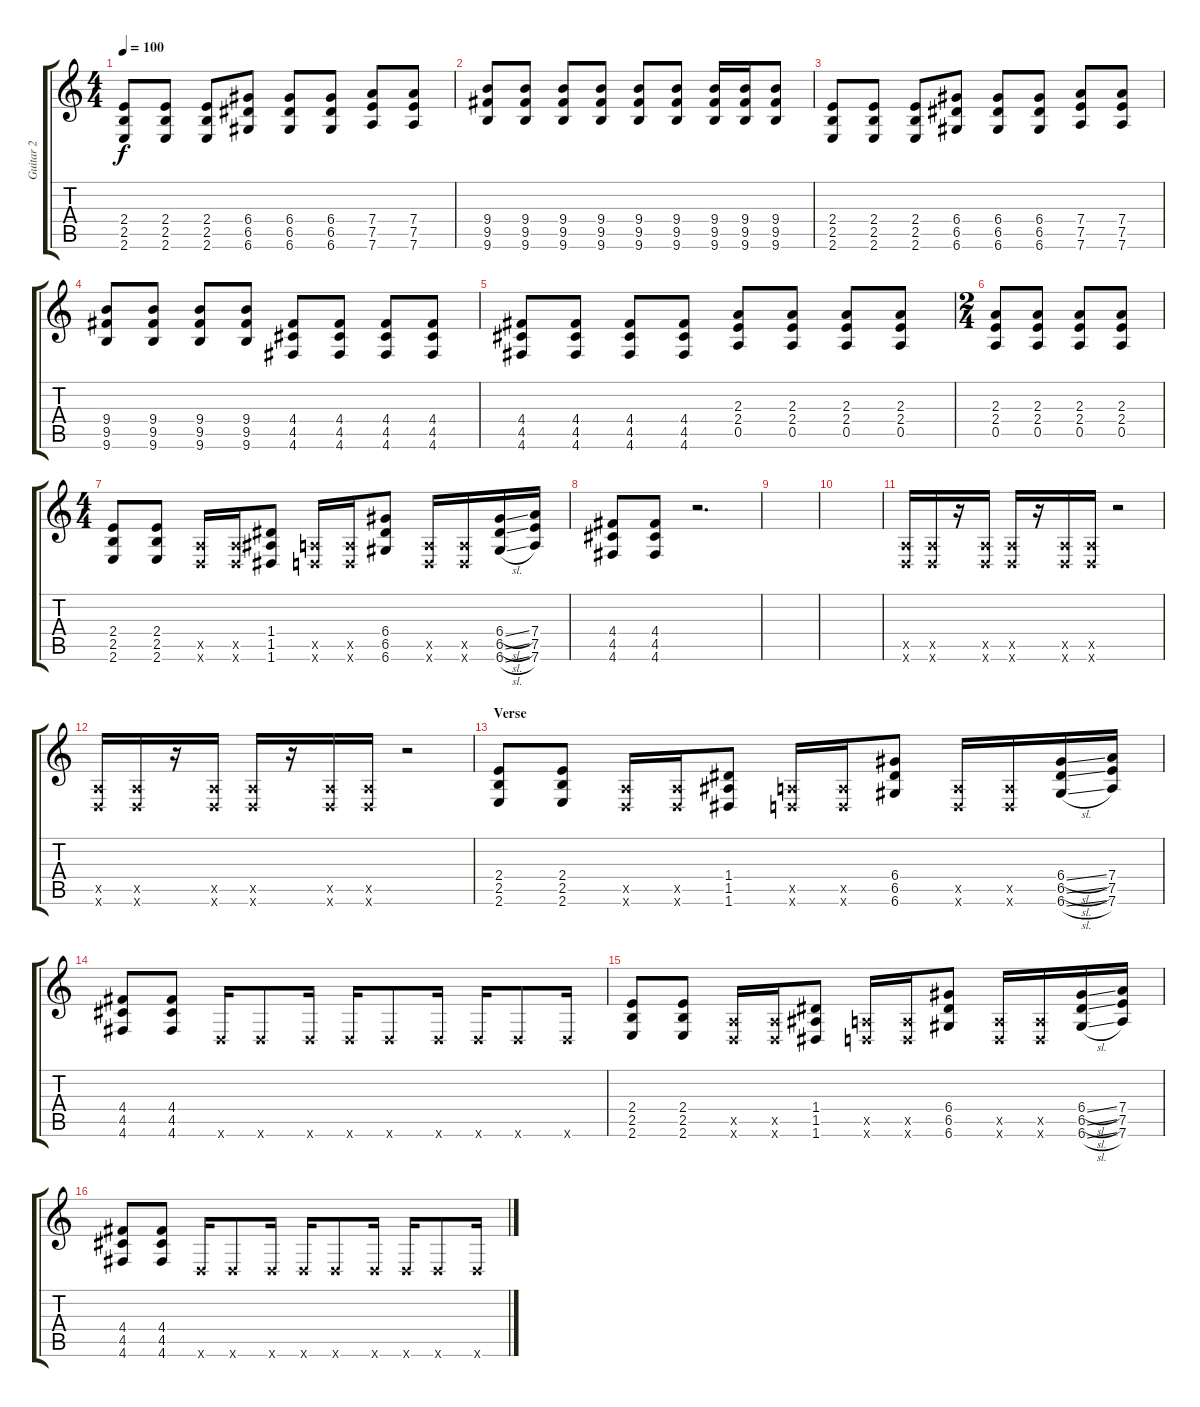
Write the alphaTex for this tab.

\track ("Guitar 2" "Guitar 2") {instrument distortionguitar}
\staff {score tabs}
\tuning (E4 B3 G3 D3 A2 D2) {hide}
\ts (4 4)
\tempo 100
\clef g2
\ks c
(2.4 2.5 2.6).8{dy f} (2.4 2.5 2.6).8 (2.4 2.5 2.6).8 (6.4 6.5 6.6).8 (6.4 6.5 6.6).8 (6.4 6.5 6.6).8 (7.4 7.5 7.6).8 (7.4 7.5 7.6).8 |
(9.4 9.5 9.6).8 (9.4 9.5 9.6).8 (9.4 9.5 9.6).8 (9.4 9.5 9.6).8 (9.4 9.5 9.6).8 (9.4 9.5 9.6).8 (9.4 9.5 9.6).16 (9.4 9.5 9.6).16 (9.4 9.5 9.6).8 |
(2.4 2.5 2.6).8 (2.4 2.5 2.6).8 (2.4 2.5 2.6).8 (6.4 6.5 6.6).8 (6.4 6.5 6.6).8 (6.4 6.5 6.6).8 (7.4 7.5 7.6).8 (7.4 7.5 7.6).8 |
(9.4 9.5 9.6).8 (9.4 9.5 9.6).8 (9.4 9.5 9.6).8 (9.4 9.5 9.6).8 (4.4 4.5 4.6).8 (4.4 4.5 4.6).8 (4.4 4.5 4.6).8 (4.4 4.5 4.6).8 |
(4.4 4.5 4.6).8 (4.4 4.5 4.6).8 (4.4 4.5 4.6).8 (4.4 4.5 4.6).8 (2.3 2.4 0.5).8 (2.3 2.4 0.5).8 (2.3 2.4 0.5).8 (2.3 2.4 0.5).8 |
\ts (2 4)
(2.3 2.4 0.5).8 (2.3 2.4 0.5).8 (2.3 2.4 0.5).8 (2.3 2.4 0.5).8 |
\ts (4 4)
(2.4 2.5 2.6).8{balance 16} (2.4 2.5 2.6).8 (0.5{x} 0.6{x}).16 (0.5{x} 0.6{x}).16 (1.4 1.5 1.6).8 (0.5{x} 0.6{x}).16 (0.5{x} 0.6{x}).16 (6.4 6.5 6.6).8 (0.5{x} 0.6{x}).16 (0.5{x} 0.6{x}).16 (6.4{sl} 6.5{sl} 6.6{sl}).16 (7.4 7.5 7.6).16 |
(4.4 4.5 4.6).8 (4.4 4.5 4.6).8 r.2{d} |
|
|
(0.5{x} 0.6{x}).16{balance 8} (0.5{x} 0.6{x}).16 r.16 (0.5{x} 0.6{x}).16 (0.5{x} 0.6{x}).16 r.16 (0.5{x} 0.6{x}).16 (0.5{x} 0.6{x}).16 r.2 |
(0.5{x} 0.6{x}).16 (0.5{x} 0.6{x}).16 r.16 (0.5{x} 0.6{x}).16 (0.5{x} 0.6{x}).16 r.16 (0.5{x} 0.6{x}).16 (0.5{x} 0.6{x}).16 r.2 |
\section ("" "Verse")
(2.4 2.5 2.6).8{balance 16 instrument distortionguitar} (2.4 2.5 2.6).8 (0.5{x} 0.6{x}).16 (0.5{x} 0.6{x}).16 (1.4 1.5 1.6).8 (0.5{x} 0.6{x}).16 (0.5{x} 0.6{x}).16 (6.4 6.5 6.6).8 (0.5{x} 0.6{x}).16 (0.5{x} 0.6{x}).16 (6.4{sl} 6.5{sl} 6.6{sl}).16 (7.4 7.5 7.6).16 |
(4.4 4.5 4.6).8 (4.4 4.5 4.6).8 0.6{x}.16 0.6{x}.8 0.6{x}.16 0.6{x}.16 0.6{x}.8 0.6{x}.16 0.6{x}.16 0.6{x}.8 0.6{x}.16 |
(2.4 2.5 2.6).8{balance 16 instrument distortionguitar} (2.4 2.5 2.6).8 (0.5{x} 0.6{x}).16 (0.5{x} 0.6{x}).16 (1.4 1.5 1.6).8 (0.5{x} 0.6{x}).16 (0.5{x} 0.6{x}).16 (6.4 6.5 6.6).8 (0.5{x} 0.6{x}).16 (0.5{x} 0.6{x}).16 (6.4{sl} 6.5{sl} 6.6{sl}).16 (7.4 7.5 7.6).16 |
(4.4 4.5 4.6).8 (4.4 4.5 4.6).8 0.6{x}.16 0.6{x}.8 0.6{x}.16 0.6{x}.16 0.6{x}.8 0.6{x}.16 0.6{x}.16 0.6{x}.8 0.6{x}.16
